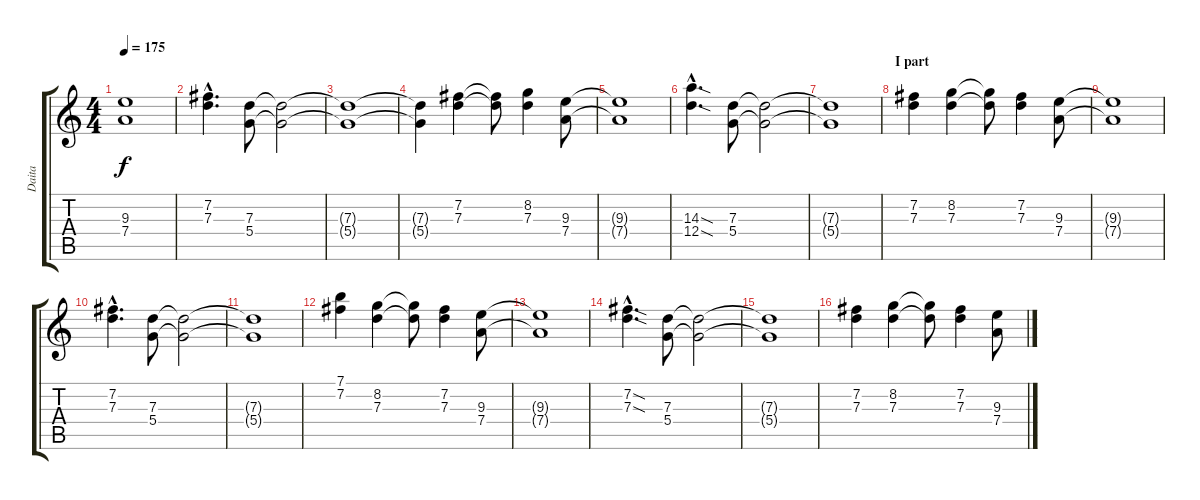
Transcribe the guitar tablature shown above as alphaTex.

\track ("Daita" "Daita") {instrument distortionguitar}
\staff {score tabs}
\tuning (E4 B3 G3 D3 A2 E2) {hide}
\ts (4 4)
\tempo 175
\clef g2
\ks c
(9.3{t} 7.4{t}).1{dy f} |
(7.2{hac} 7.3{hac}).4{d} (7.3 5.4).8 (7.3{t} 5.4{t}).2 |
(7.3{t} 5.4{t}).1 |
(7.3{t} 5.4{t}).4 (7.2 7.3).4 (7.2{t} 7.3{t}).8 (8.2 7.3).4 (9.3 7.4).8 |
(9.3{t} 7.4{t}).1 |
(14.3{sod hac} 12.4{sod hac}).4{d} (7.3 5.4).8 (7.3{t} 5.4{t}).2 |
(7.3{t} 5.4{t}).1 |
\section ("" "I part")
(7.2 7.3).4 (8.2 7.3).4 (8.2{t} 7.3{t}).8 (7.2 7.3).4 (9.3 7.4).8 |
(9.3{t} 7.4{t}).1 |
(7.2 7.3{hac}).4{d} (7.3 5.4).8 (7.3{t} 5.4{t}).2 |
(7.3{t} 5.4{t}).1 |
(7.1 7.2).4 (8.2 7.3).4 (8.2{t} 7.3{t}).8 (7.2 7.3).4 (9.3 7.4).8 |
(9.3{t} 7.4{t}).1 |
(7.2{sod} 7.3{sod hac}).4{d} (7.3 5.4).8 (7.3{t} 5.4{t}).2 |
(7.3{t} 5.4{t}).1 |
(7.2 7.3).4 (8.2 7.3).4 (8.2{t} 7.3{t}).8 (7.2 7.3).4 (9.3 7.4).8
